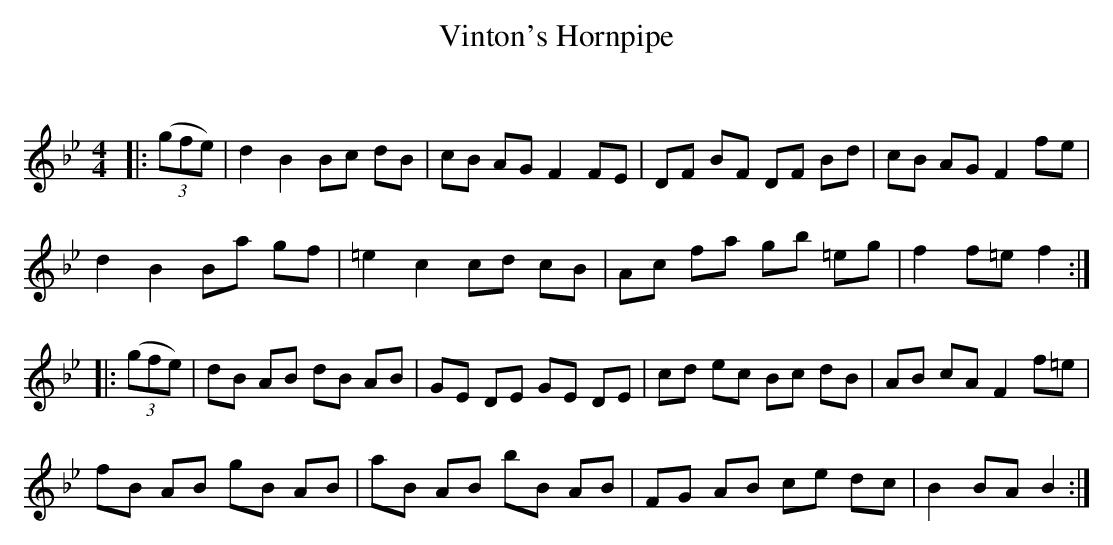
X:1
T: Vinton's Hornpipe
C:
Q: 232
K:Bb
M:4/4
L:1/8
|:((3gfe) |d2 B2 Bc dB|cB AG F2 FE|DF BF DF Bd|cB AG F2 fe|
d2 B2 Ba gf|=e2 c2 cd cB|Ac fa gb =eg|f2 f=e f2:|
|:((3gfe) |dB AB dB AB|GE DE GE DE|cd ec Bc dB|AB cA F2 f=e|
fB AB gB AB|aB AB bB AB|FG AB ce dc|B2 BA B2:|
